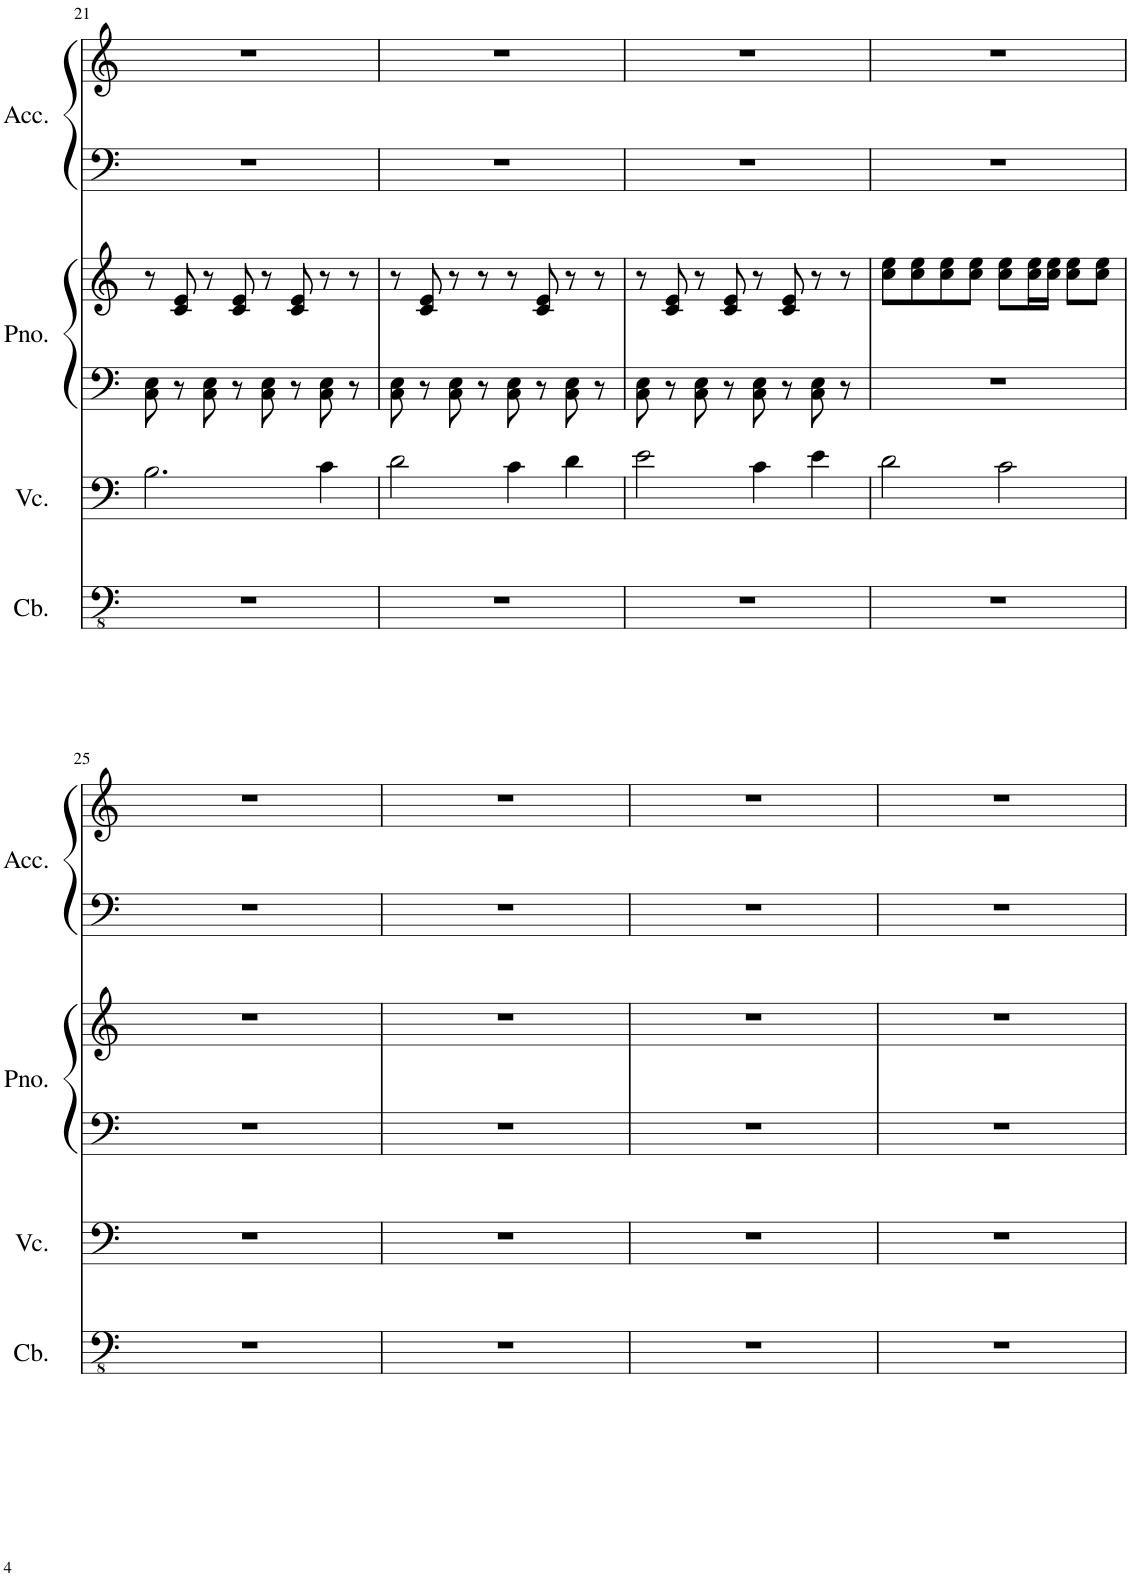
**kern	**kern	**kern	**kern	**kern	**kern
*part4	*part3	*part2	*part2	*part1	*part1
*staff6	*staff5	*staff4	*staff3	*staff2	*staff1
*I"コントラバス	*I"チェロ	*I"ピアノ	*	*I"アコーディオン	*
!!LO:PB:g=z
*clefFv4	*clefF4	*clefF4	*clefG2	*clefF4	*clefG2
*ITrd7c12	*	*	*	*	*
*k[]	*k[]	*k[]	*k[]	*k[]	*k[]
*M4/4	*M4/4	*M4/4	*M4/4	*M4/4	*M4/4
=21	=21	=21	=21	=21	=21
1r	2.B\	8C\ 8E\	8r	1r	1r
.	.	8r	8c/ 8e/	.	.
.	.	8C\ 8E\	8r	.	.
.	.	8r	8c/ 8e/	.	.
.	.	8C\ 8E\	8r	.	.
.	.	8r	8c/ 8e/	.	.
.	4c\	8C\ 8E\	8r	.	.
.	.	8r	8r	.	.
=22	=22	=22	=22	=22	=22
1r	2d\	8C\ 8E\	8r	1r	1r
.	.	8r	8c/ 8e/	.	.
.	.	8C\ 8E\	8r	.	.
.	.	8r	8r	.	.
.	4c\	8C\ 8E\	8r	.	.
.	.	8r	8c/ 8e/	.	.
.	4d\	8C\ 8E\	8r	.	.
.	.	8r	8r	.	.
=23	=23	=23	=23	=23	=23
1r	2e\	8C\ 8E\	8r	1r	1r
.	.	8r	8c/ 8e/	.	.
.	.	8C\ 8E\	8r	.	.
.	.	8r	8c/ 8e/	.	.
.	4c\	8C\ 8E\	8r	.	.
.	.	8r	8c/ 8e/	.	.
.	4e\	8C\ 8E\	8r	.	.
.	.	8r	8r	.	.
=24	=24	=24	=24	=24	=24
1r	2d\	1r	8cc\ 8ee\L	1r	1r
.	.	.	8cc\ 8ee\	.	.
.	.	.	8cc\ 8ee\	.	.
.	.	.	8cc\ 8ee\J	.	.
.	2c\	.	8cc\ 8ee\L	.	.
.	.	.	16cc\ 16ee\L	.	.
.	.	.	16cc\ 16ee\JJ	.	.
.	.	.	8cc\ 8ee\L	.	.
.	.	.	8cc\ 8ee\J	.	.
!!LO:LB:g=z
=25	=25	=25	=25	=25	=25
1r	1r	1r	1r	1r	1r
=26	=26	=26	=26	=26	=26
1r	1r	1r	1r	1r	1r
=27	=27	=27	=27	=27	=27
1r	1r	1r	1r	1r	1r
=28	=28	=28	=28	=28	=28
1r	1r	1r	1r	1r	1r
=	=	=	=	=	=
*-	*-	*-	*-	*-	*-
